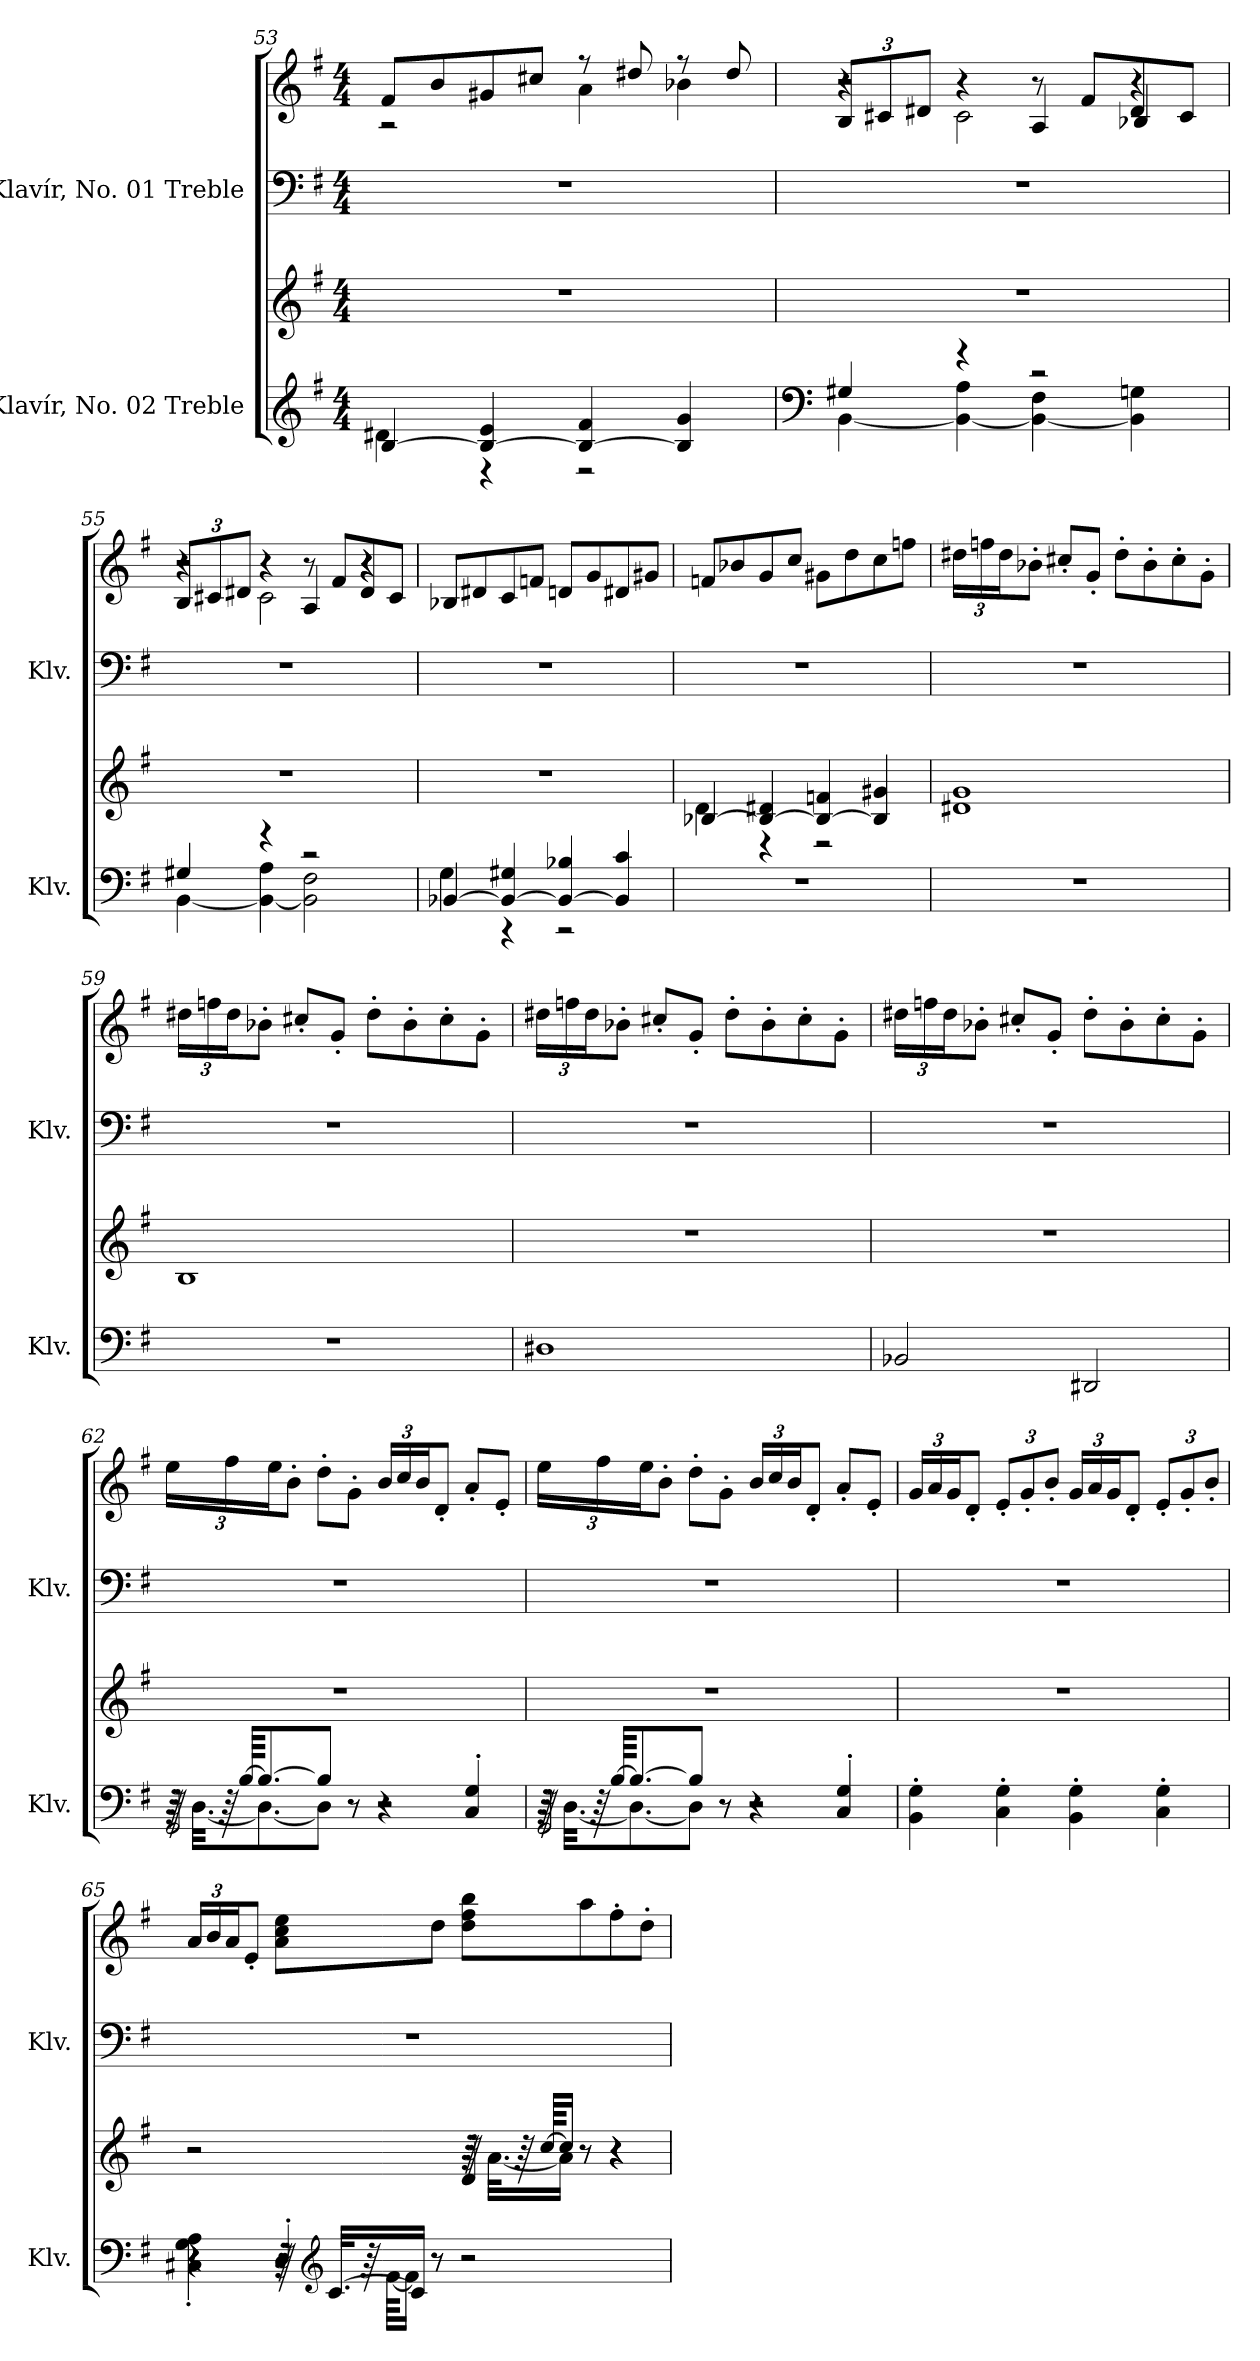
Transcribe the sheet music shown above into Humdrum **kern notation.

**kern	**kern	**kern	**kern
*part2	*part2	*part1	*part1
*staff4	*staff3	*staff2	*staff1
*I"Klavír, No. 02 Treble	*	*I"Klavír, No. 01 Treble	*
*I'Klv.	*	*I'Klv.	*
*clefG2	*clefG2	*clefF4	*clefG2
*k[f#]	*k[f#]	*k[f#]	*k[f#]
*M4/4	*M4/4	*M4/4	*M4/4
=53	=53	=53	=53
*^	*	*	*^
[4B/	4d#X\	1r	1r	8f#/L	2r
.	.	.	.	8b/	.
4B/_ 4e/	4r	.	.	8g#X/	.
.	.	.	.	8cc#X/J	.
4B/_ 4f#/	2r	.	.	8r	4a\
.	.	.	.	8dd#X/	.
4B/] 4g/	.	.	.	8r	4b-X\
.	.	.	.	8dd#/	.
*	*	*	*	*v	*v
=54	=54	=54	=54	=54
*clefF4	*	*	*	*
*	*	*	*	*Xbrackettup
*	*	*	*	*^
*	*	*	*	*	*^
4G#X/	[4BB\	1r	1r	12B/L	4r	2r
.	.	.	.	12c#X/	.	.
.	.	.	.	12d#X/J	.	.
4r	4BB\_ 4A\	.	.	4r	2c#\	.
2r	4BB\_ 4F#\	.	.	8r	.	4A/
.	.	.	.	8f#/L	.	.
.	4BB\] 4Gn\	.	.	8d#/	4r	4B-X/
.	.	.	.	8c#/J	.	.
!!LO:PB:g=z	!!	!!
=55	=55	=55	=55	=55	=55	=55
4G#X/	[4BB\	1r	1r	12B/L	4r	2r
.	.	.	.	12c#X/	.	.
.	.	.	.	12d#X/J	.	.
4r	4BB\_ 4A\	.	.	4r	2c#\	.
2r	2BB\] 2F#\	.	.	8r	.	4A/
.	.	.	.	8f#/L	.	.
.	.	.	.	8d#/	4r	4r
.	.	.	.	8c#/J	.	.
*	*	*	*	*v	*v	*v
=56	=56	=56	=56	=56
[4BB-X/	4G\	1r	1r	8B-X/L
.	.	.	.	8d#X/
4BB-/_ 4G#X/	4r	.	.	8c/
.	.	.	.	8fn/J
4BB-/_ 4B-X/	2r	.	.	8dn/L
.	.	.	.	8g/
4BB-/] 4c/	.	.	.	8d#X/
.	.	.	.	8g#X/J
*v	*v	*	*	*
=57	=57	=57	=57
*	*^	*	*
1r	[4B-X/	4d\	1r	8fn/L
.	.	.	.	8b-X/
.	4B-/_ 4d#X/	4r	.	8g/
.	.	.	.	8cc/J
.	4B-/_ 4fn/	2r	.	8g#X\L
.	.	.	.	8dd\
.	4B-/] 4g#X/	.	.	8cc\
.	.	.	.	8ffn\J
*	*v	*v	*	*
!!LO:LB:g=z
=58	=58	=58	=58
1r	1d#X 1g	1r	24dd#X\LL
.	.	.	24ffn\
.	.	.	24dd#\J
.	.	.	8b-X'\J
.	.	.	8cc#X'/L
.	.	.	8g'/J
.	.	.	8dd#'\L
.	.	.	8b-'\
.	.	.	8cc#'\
.	.	.	8g'\J
=59	=59	=59	=59
1r	1B	1r	24dd#X\LL
.	.	.	24ffn\
.	.	.	24dd#\J
.	.	.	8b-X'\J
.	.	.	8cc#X'/L
.	.	.	8g'/J
.	.	.	8dd#'\L
.	.	.	8b-'\
.	.	.	8cc#'\
.	.	.	8g'\J
=60	=60	=60	=60
1D#X	1r	1r	24dd#X\LL
.	.	.	24ffn\
.	.	.	24dd#\J
.	.	.	8b-X'\J
.	.	.	8cc#X'/L
.	.	.	8g'/J
.	.	.	8dd#'\L
.	.	.	8b-'\
.	.	.	8cc#'\
.	.	.	8g'\J
!!LO:LB:g=z
=61	=61	=61	=61
2BB-X/	1r	1r	24dd#X\LL
.	.	.	24ffn\
.	.	.	24dd#\J
.	.	.	8b-X'\J
.	.	.	8cc#X'/L
.	.	.	8g'/J
2DD#X/	.	.	8dd#'\L
.	.	.	8b-'\
.	.	.	8cc#'\
.	.	.	8g'\J
=62	=62	=62	=62
*^	*	*	*
*	*^	*	*	*
32r	64r	2GG/	1r	1r	24ee\LL
.	[32.D\KKL	.	.	.	.
64r	.	.	.	.	.
.	.	.	.	.	24ff#\
[64B/KKKL	.	.	.	.	.
8.B/_	8.D\_	.	.	.	.
.	.	.	.	.	24ee\J
.	.	.	.	.	8b'\J
8B/J]	8D\J]	.	.	.	8dd'\L
8r	8r	.	.	.	8g'\J
4r	2r	2r	.	.	24b/LL
.	.	.	.	.	24cc/
.	.	.	.	.	24b/J
.	.	.	.	.	8d'/J
4C/' 4G/'	.	.	.	.	8a'/L
.	.	.	.	.	8e'/J
!!LO:PB:g=z
=63	=63	=63	=63	=63	=63
32r	64r	2GG/	1r	1r	24ee\LL
.	[32.D\KKL	.	.	.	.
64r	.	.	.	.	.
.	.	.	.	.	24ff#\
[64B/KKKL	.	.	.	.	.
8.B/_	8.D\_	.	.	.	.
.	.	.	.	.	24ee\J
.	.	.	.	.	8b'\J
8B/J]	8D\J]	.	.	.	8dd'\L
8r	8r	.	.	.	8g'\J
4r	2r	2r	.	.	24b/LL
.	.	.	.	.	24cc/
.	.	.	.	.	24b/J
.	.	.	.	.	8d'/J
4C/' 4G/'	.	.	.	.	8a'/L
.	.	.	.	.	8e'/J
*v	*v	*v	*	*	*
=64	=64	=64	=64
4BB\' 4G\'	1r	1r	24g/LL
.	.	.	24a/
.	.	.	24g/J
.	.	.	8d'/J
4C\' 4G\'	.	.	12e'/L
.	.	.	12g'/
.	.	.	12b'/J
4BB\' 4G\'	.	.	24g/LL
.	.	.	24a/
.	.	.	24g/J
.	.	.	8d'/J
4C\' 4G\'	.	.	12e'/L
.	.	.	12g'/
.	.	.	12b'/J
!!LO:LB:g=z
=65	=65	=65	=65
*^	*^	*	*
*	*^	*	*^	*	*
4r	4C#X\' 4G\' 4A\'	4r	2r	2r	2r	1r	24a/LL
.	.	.	.	.	.	.	24b/
.	.	.	.	.	.	.	24a/J
.	.	.	.	.	.	.	8e'/J
64r	32r	4D'/	.	.	.	.	8a\ 8cc\ 8ee\L
*clefG2	*	*	*	*	*	*	*
[32.c/KLL	.	.	.	.	.	.	.
.	64r	.	.	.	.	.	.
.	[64f#\KKLL	.	.	.	.	.	.
16c/JJ]	16f#\JJ]	.	.	.	.	.	.
8r	8r	.	.	.	.	.	8dd\J
2r	2r	2r	32r	64r	4d'/	.	8dd\ 8ff#\ 8bb\L
.	.	.	.	[32.a\KLL	.	.	.
.	.	.	64r	.	.	.	.
.	.	.	[64cc/KKLL	.	.	.	.
.	.	.	16cc/JJ]	16a\JJ]	.	.	.
.	.	.	8r	8r	.	.	8aa\
.	.	.	4r	4r	4r	.	8ff#'\
.	.	.	.	.	.	.	8dd'\J
*v	*v	*v	*	*	*	*	*
*	*v	*v	*v	*	*
=	=	=	=
*-	*-	*-	*-
